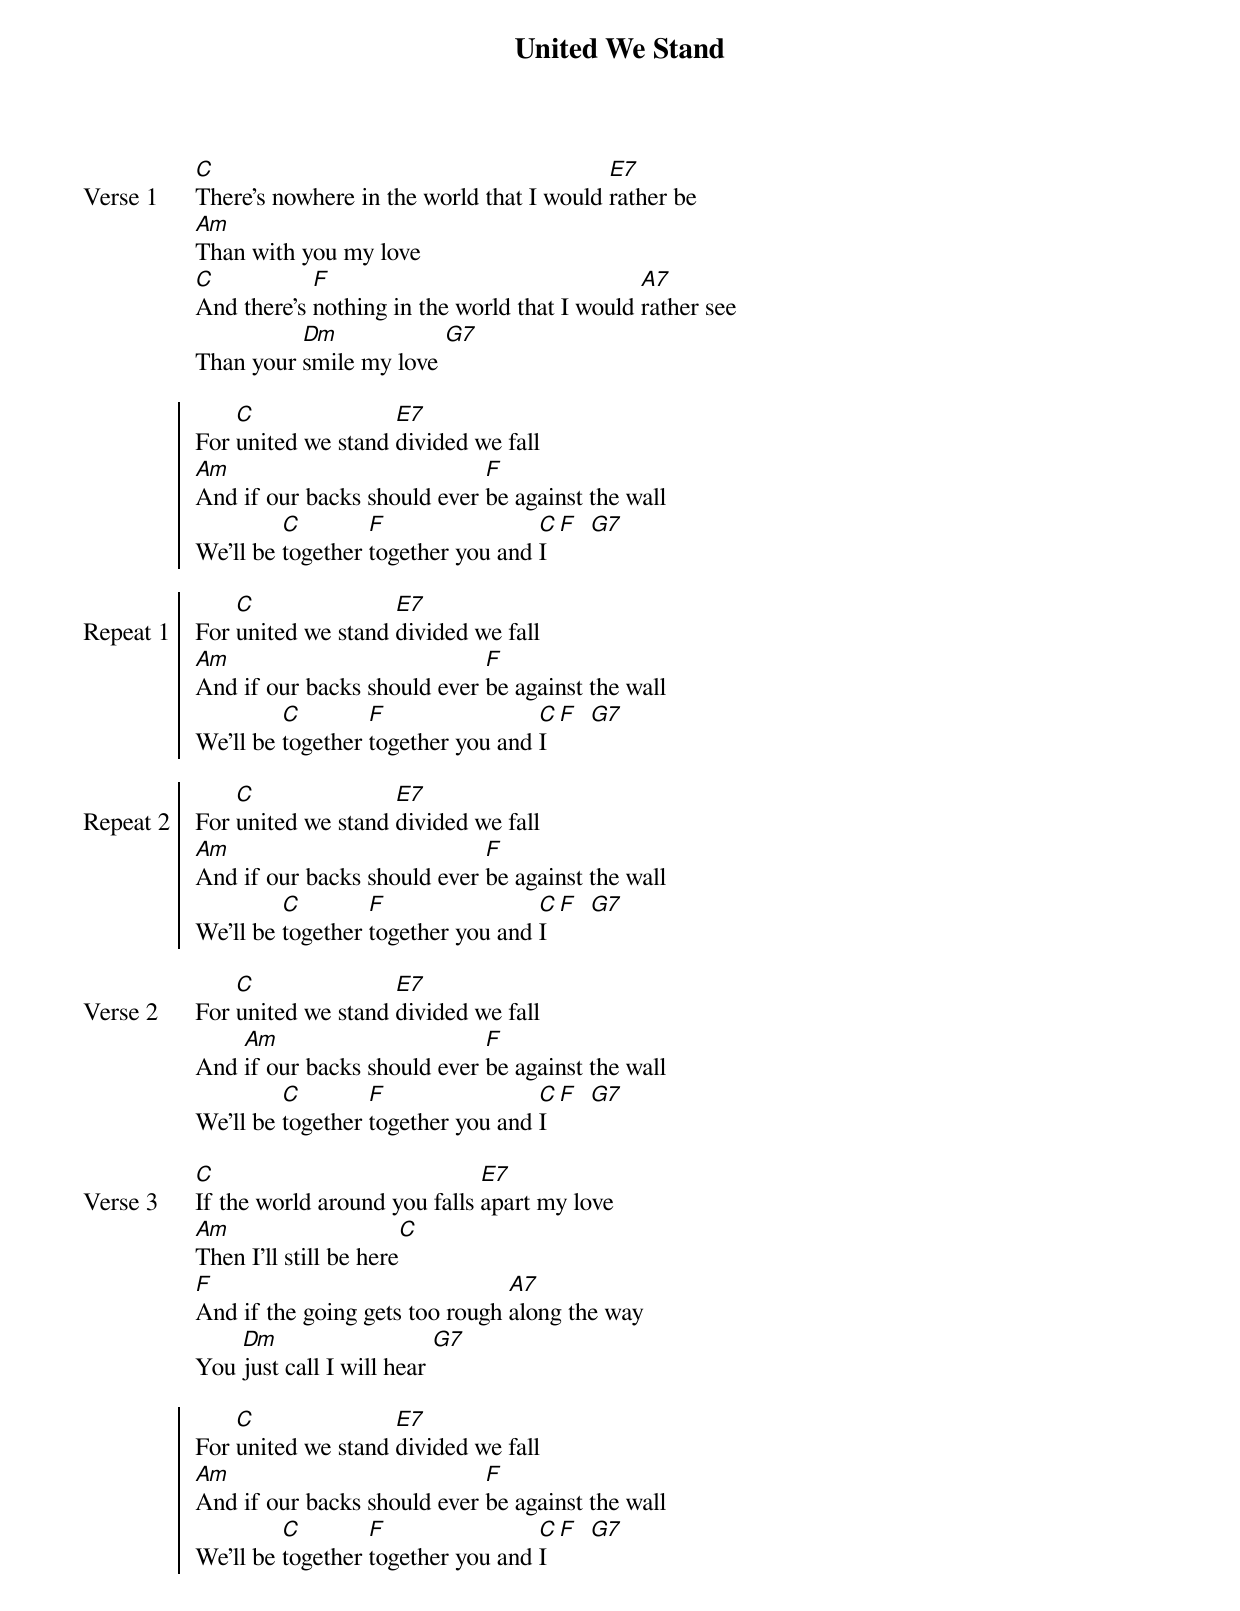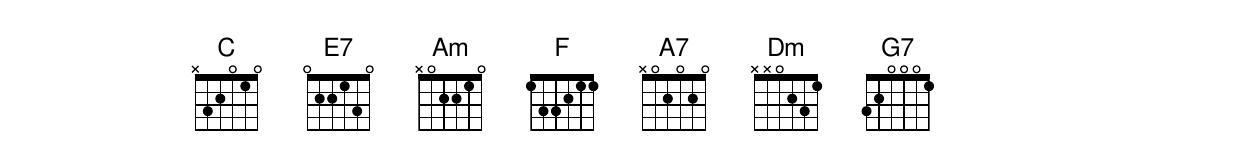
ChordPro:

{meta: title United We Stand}
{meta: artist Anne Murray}
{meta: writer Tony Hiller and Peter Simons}

{start_of_verse: Verse 1}
[C]There's nowhere in the world that I would [E7]rather be
[Am]Than with you my love
[C]And there's [F]nothing in the world that I would [A7]rather see
Than your [Dm]smile my love [G7]
{end_of_verse}

{start_of_chorus}
For [C]united we stand [E7]divided we fall
[Am]And if our backs should ever [F]be against the wall
We'll be [C]together [F]together you and [C]I  [F]  [G7]
{end_of_chorus}

{start_of_chorus: Repeat 1}
For [C]united we stand [E7]divided we fall
[Am]And if our backs should ever [F]be against the wall
We'll be [C]together [F]together you and [C]I  [F]  [G7]
{end_of_chorus}

{start_of_chorus: Repeat 2}
For [C]united we stand [E7]divided we fall
[Am]And if our backs should ever [F]be against the wall
We'll be [C]together [F]together you and [C]I  [F]  [G7]
{end_of_chorus}

{start_of_verse: Verse 2}
For [C]united we stand [E7]divided we fall
And [Am]if our backs should ever [F]be against the wall
We'll be [C]together [F]together you and [C]I  [F]  [G7]
{end_of_verse}

{start_of_verse: Verse 3}
[C]If the world around you falls [E7]apart my love
[Am]Then I'll still be here[C]
[F]And if the going gets too rough [A7]along the way
You [Dm]just call I will hear [G7]
{end_of_verse}

{start_of_chorus}
For [C]united we stand [E7]divided we fall
[Am]And if our backs should ever [F]be against the wall
We'll be [C]together [F]together you and [C]I  [F]  [G7]
{end_of_chorus}
